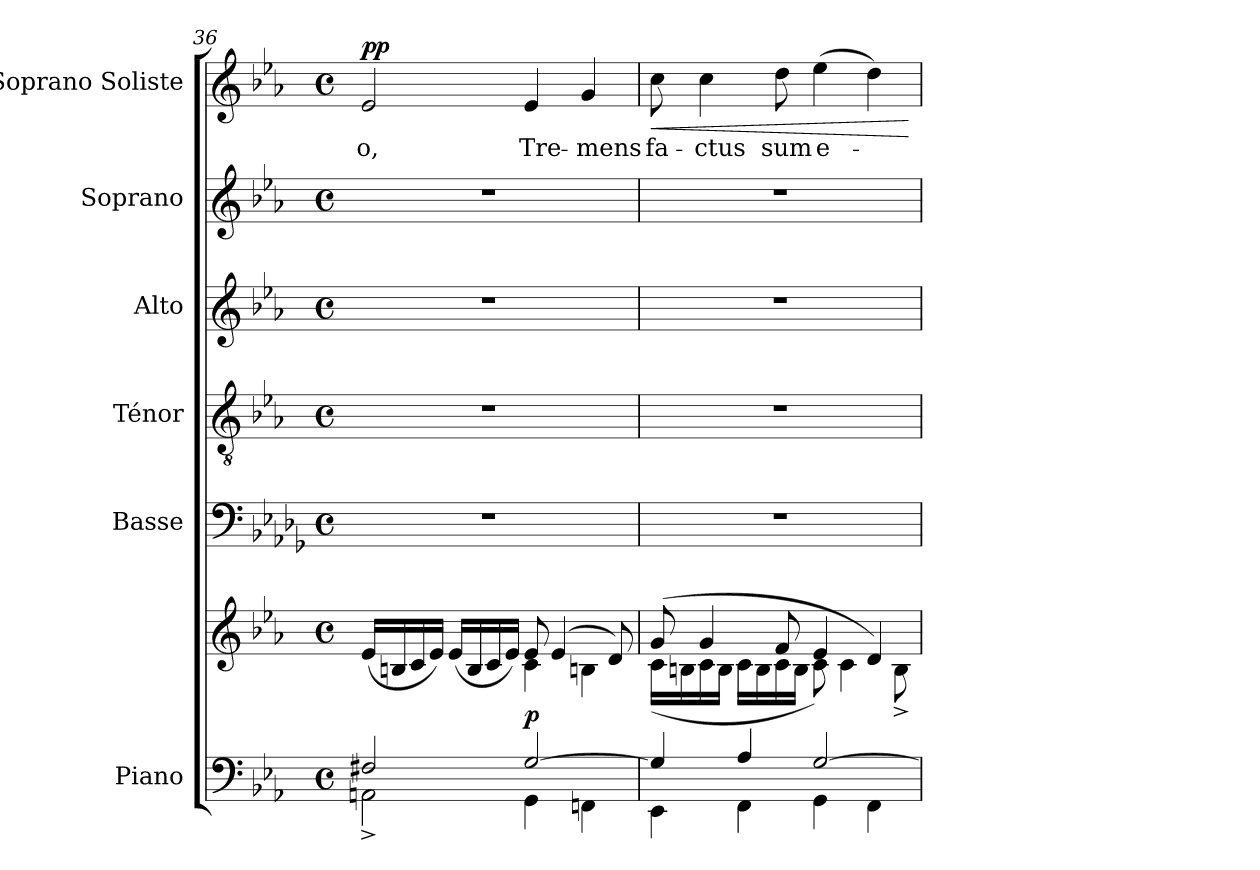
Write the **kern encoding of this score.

**kern	**kern	**dynam	**kern	**kern	**kern	**kern	**kern	**text	**dynam
*part6	*part6	*part6	*part5	*part4	*part3	*part2	*part1	*part1	*part1
*staff7	*staff6	*staff6/7	*staff5	*staff4	*staff3	*staff2	*staff1	*staff1	*staff1
*I"Piano	*	*	*I"Basse	*I"Ténor	*I"Alto	*I"Soprano	*I"Soprano Soliste	*	*
*I'Pno.	*	*	*I'B.	*I'T.	*I'A.	*I'S.	*	*	*
*clefF4	*clefG2	*	*clefF4	*clefGv2	*clefG2	*clefG2	*clefG2	*	*
*	*	*	*ITrd8c14	*	*	*	*	*	*
*k[b-e-a-]	*k[b-e-a-]	*	*k[b-e-a-d-g-]	*k[b-e-a-]	*k[b-e-a-]	*k[b-e-a-]	*k[b-e-a-]	*	*
*M4/4	*M4/4	*	*M4/4	*M4/4	*M4/4	*M4/4	*M4/4	*	*
*met(c)	*met(c)	*	*met(c)	*met(c)	*met(c)	*met(c)	*met(c)	*	*
=36	=36	=36	=36	=36	=36	=36	=36	=36	=36
*^	*^	*	*	*	*	*	*	*	*
!	!	!	!	!	!	!	!	!	!	!	!LO:DY:a
2F#X/	2AAn^\	(16e-/LL	2ryy	.	1r	1r	1r	1r	2e-/	-o,	pp
.	.	16Bn/	.	.	.	.	.	.	.	.	.
.	.	16c/	.	.	.	.	.	.	.	.	.
.	.	16e-/JJ)	.	.	.	.	.	.	.	.	.
.	.	(16e-/LL	.	.	.	.	.	.	.	.	.
.	.	16B/	.	.	.	.	.	.	.	.	.
.	.	16c/	.	.	.	.	.	.	.	.	.
.	.	16e-/JJ)	.	.	.	.	.	.	.	.	.
!	!	!	!	!LO:DY:a=2	!	!	!	!	!	!	!
[2G/	4GG\	8e-/	4c\	p	.	.	.	.	4e-/	Tre-	.
.	.	(4e-/	.	.	.	.	.	.	.	.	.
.	4FFn\	.	4Bn\	.	.	.	.	.	4g/	-mens	.
.	.	8d/)	.	.	.	.	.	.	.	.	.
=37	=37	=37	=37	=37	=37	=37	=37	=37	=37	=37	=37
!	!	!	!	!	!	!	!	!	!	!	!LO:HP:b
4G/]	4EE-\	(8g/	(16c\LL	.	1r	1r	1r	1r	8cc\	fa-	<
.	.	.	16Bn\	.	.	.	.	.	.	.	.
.	.	4g/	16c\	.	.	.	.	.	4cc\	-ctus	.
.	.	.	16B\JJ	.	.	.	.	.	.	.	.
4A-/	4FF\	.	16c\LL	.	.	.	.	.	.	.	.
.	.	.	16B\	.	.	.	.	.	.	.	.
.	.	8f/	16c\	.	.	.	.	.	8dd\	sum	.
.	.	.	16B\JJ	.	.	.	.	.	.	.	.
[2G/	4GG\	4e-/	8c\)	.	.	.	.	.	(4ee-\	e-	.
.	.	.	4c\	.	.	.	.	.	.	.	.
.	4FF\	4d/)	.	.	.	.	.	.	4dd\)	.	.
.	.	.	8B^\	.	.	.	.	.	.	.	.
*v	*v	*	*	*	*	*	*	*	*	*	*
*	*v	*v	*	*	*	*	*	*	*	*
.	.	.	.	.	.	.	.	.	[
=	=	=	=	=	=	=	=	=	=
*-	*-	*-	*-	*-	*-	*-	*-	*-	*-
